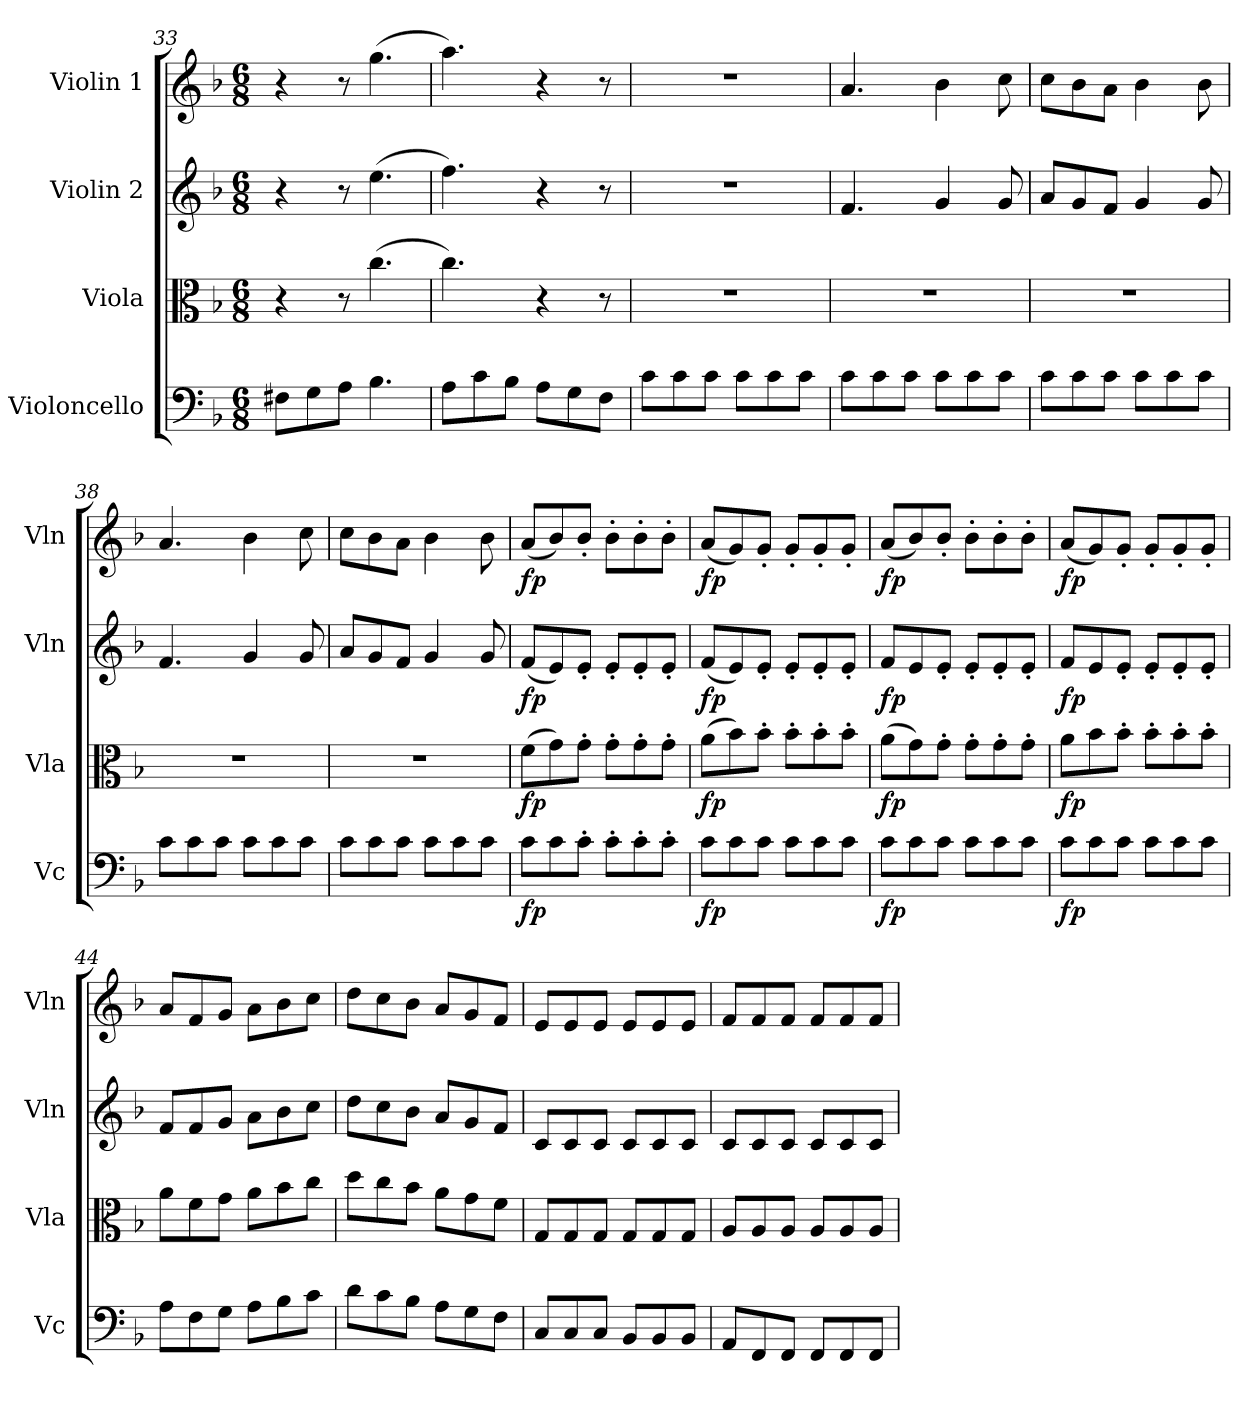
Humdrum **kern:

**kern	**dynam	**kern	**dynam	**kern	**dynam	**kern	**dynam
*part4	*part4	*part3	*part3	*part2	*part2	*part1	*part1
*staff4	*staff4	*staff3	*staff3	*staff2	*staff2	*staff1	*staff1
*I"Violoncello	*	*I"Viola	*	*I"Violin 2	*	*I"Violin 1	*
*I'Vc	*	*I'Vla	*	*I'Vln	*	*I'Vln	*
*clefF4	*	*clefC3	*	*clefG2	*	*clefG2	*
*k[b-]	*	*k[b-]	*	*k[b-]	*	*k[b-]	*
*M6/8	*	*M6/8	*	*M6/8	*	*M6/8	*
=33	=33	=33	=33	=33	=33	=33	=33
8F#X\L	.	4r	.	4r	.	4r	.
8G\	.	.	.	.	.	.	.
8A\J	.	8r	.	8r	.	8r	.
4.B-\	.	(4.cc\	.	(>4.ee\	.	(4.gg\	.
=34	=34	=34	=34	=34	=34	=34	=34
8A\L	.	4.cc\)	.	4.ff\)	.	4.aa\)	.
8c\	.	.	.	.	.	.	.
8B-\J	.	.	.	.	.	.	.
8A\L	.	4r	.	4r	.	4r	.
8G\	.	.	.	.	.	.	.
8F\J	.	8r	.	8r	.	8r	.
=35	=35	=35	=35	=35	=35	=35	=35
8c\L	.	2.r	.	2.r	.	2.r	.
8c\	.	.	.	.	.	.	.
8c\J	.	.	.	.	.	.	.
8c\L	.	.	.	.	.	.	.
8c\	.	.	.	.	.	.	.
8c\J	.	.	.	.	.	.	.
=36	=36	=36	=36	=36	=36	=36	=36
8c\L	.	2.r	.	4.f/	.	4.a/	.
8c\	.	.	.	.	.	.	.
8c\J	.	.	.	.	.	.	.
8c\L	.	.	.	4g/	.	4b-\	.
8c\	.	.	.	.	.	.	.
8c\J	.	.	.	8g/	.	8cc\	.
!!LO:LB:g=z
=37	=37	=37	=37	=37	=37	=37	=37
8c\L	.	2.r	.	8a/L	.	8cc\L	.
8c\	.	.	.	8g/	.	8b-\	.
8c\J	.	.	.	8f/J	.	8a\J	.
8c\L	.	.	.	4g/	.	4b-\	.
8c\	.	.	.	.	.	.	.
8c\J	.	.	.	8g/	.	8b-\	.
=38	=38	=38	=38	=38	=38	=38	=38
8c\L	.	2.r	.	4.f/	.	4.a/	.
8c\	.	.	.	.	.	.	.
8c\J	.	.	.	.	.	.	.
8c\L	.	.	.	4g/	.	4b-\	.
8c\	.	.	.	.	.	.	.
8c\J	.	.	.	8g/	.	8cc\	.
=39	=39	=39	=39	=39	=39	=39	=39
8c\L	.	2.r	.	8a/L	.	8cc\L	.
8c\	.	.	.	8g/	.	8b-\	.
8c\J	.	.	.	8f/J	.	8a\J	.
8c\L	.	.	.	4g/	.	4b-\	.
8c\	.	.	.	.	.	.	.
8c\J	.	.	.	8g/	.	8b-\	.
=40	=40	=40	=40	=40	=40	=40	=40
!	!LO:DY:b	!	!LO:DY:b	!	!LO:DY:b	!	!LO:DY:b
8c\L	fp	(>8f\L	fp	(8f/L	fp	(<8a/L	fp
8c\	.	8g\)	.	8e/)	.	8b-/)	.
8c'\J	.	8g'\J	.	8e'/J	.	8b-'/J	.
8c'\L	.	8g'\L	.	8e'/L	.	8b-'\L	.
8c'\	.	8g'\	.	8e'/	.	8b-'\	.
8c'\J	.	8g'\J	.	8e'/J	.	8b-'\J	.
!!LO:LB:g=z
=41	=41	=41	=41	=41	=41	=41	=41
!	!LO:DY:b	!	!LO:DY:b	!	!LO:DY:b	!	!LO:DY:b
8c\L	fp	(>8a\L	fp	(8f/L	fp	(<8a/L	fp
8c\	.	8b-\)	.	8e/)	.	8g/)	.
8c\J	.	8b-'\J	.	8e'/J	.	8g'/J	.
8c\L	.	8b-'\L	.	8e'/L	.	8g'/L	.
8c\	.	8b-'\	.	8e'/	.	8g'/	.
8c\J	.	8b-'\J	.	8e'/J	.	8g'/J	.
=42	=42	=42	=42	=42	=42	=42	=42
!	!LO:DY:b	!	!LO:DY:b	!	!LO:DY:b	!	!LO:DY:b
8c\L	fp	(>8a\L	fp	8f/L	fp	(<8a/L	fp
8c\	.	8g\)	.	8e/	.	8b-/)	.
8c\J	.	8g'\J	.	8e'/J	.	8b-'/J	.
8c\L	.	8g'\L	.	8e'/L	.	8b-'\L	.
8c\	.	8g'\	.	8e'/	.	8b-'\	.
8c\J	.	8g'\J	.	8e'/J	.	8b-'\J	.
=43	=43	=43	=43	=43	=43	=43	=43
!	!LO:DY:b	!	!LO:DY:b	!	!LO:DY:b	!	!LO:DY:b
8c\L	fp	8a\L	fp	8f/L	fp	(<8a/L	fp
8c\	.	8b-\	.	8e/	.	8g/)	.
8c\J	.	8b-'\J	.	8e'/J	.	8g'/J	.
8c\L	.	8b-'\L	.	8e'/L	.	8g'/L	.
8c\	.	8b-'\	.	8e'/	.	8g'/	.
8c\J	.	8b-'\J	.	8e'/J	.	8g'/J	.
=44	=44	=44	=44	=44	=44	=44	=44
8A\L	.	8a\L	.	8f/L	.	8a/L	.
8F\	.	8f\	.	8f/	.	8f/	.
8G\J	.	8g\J	.	8g/J	.	8g/J	.
8A\L	.	8a\L	.	8a\L	.	8a\L	.
8B-\	.	8b-\	.	8b-\	.	8b-\	.
8c\J	.	8cc\J	.	8cc\J	.	8cc\J	.
=45	=45	=45	=45	=45	=45	=45	=45
8d\L	.	8dd\L	.	8dd\L	.	8dd\L	.
8c\	.	8cc\	.	8cc\	.	8cc\	.
8B-\J	.	8b-\J	.	8b-\J	.	8b-\J	.
8A\L	.	8a\L	.	8a/L	.	8a/L	.
8G\	.	8g\	.	8g/	.	8g/	.
8F\J	.	8f\J	.	8f/J	.	8f/J	.
=46	=46	=46	=46	=46	=46	=46	=46
8C/L	.	8G/L	.	8c/L	.	8e/L	.
8C/	.	8G/	.	8c/	.	8e/	.
8C/J	.	8G/J	.	8c/J	.	8e/J	.
8BB-/L	.	8G/L	.	8c/L	.	8e/L	.
8BB-/	.	8G/	.	8c/	.	8e/	.
8BB-/J	.	8G/J	.	8c/J	.	8e/J	.
!!LO:PB:g=z
=47	=47	=47	=47	=47	=47	=47	=47
8AA/L	.	8A/L	.	8c/L	.	8f/L	.
8FF/	.	8A/	.	8c/	.	8f/	.
8FF/J	.	8A/J	.	8c/J	.	8f/J	.
8FF/L	.	8A/L	.	8c/L	.	8f/L	.
8FF/	.	8A/	.	8c/	.	8f/	.
8FF/J	.	8A/J	.	8c/J	.	8f/J	.
=	=	=	=	=	=	=	=
*-	*-	*-	*-	*-	*-	*-	*-
